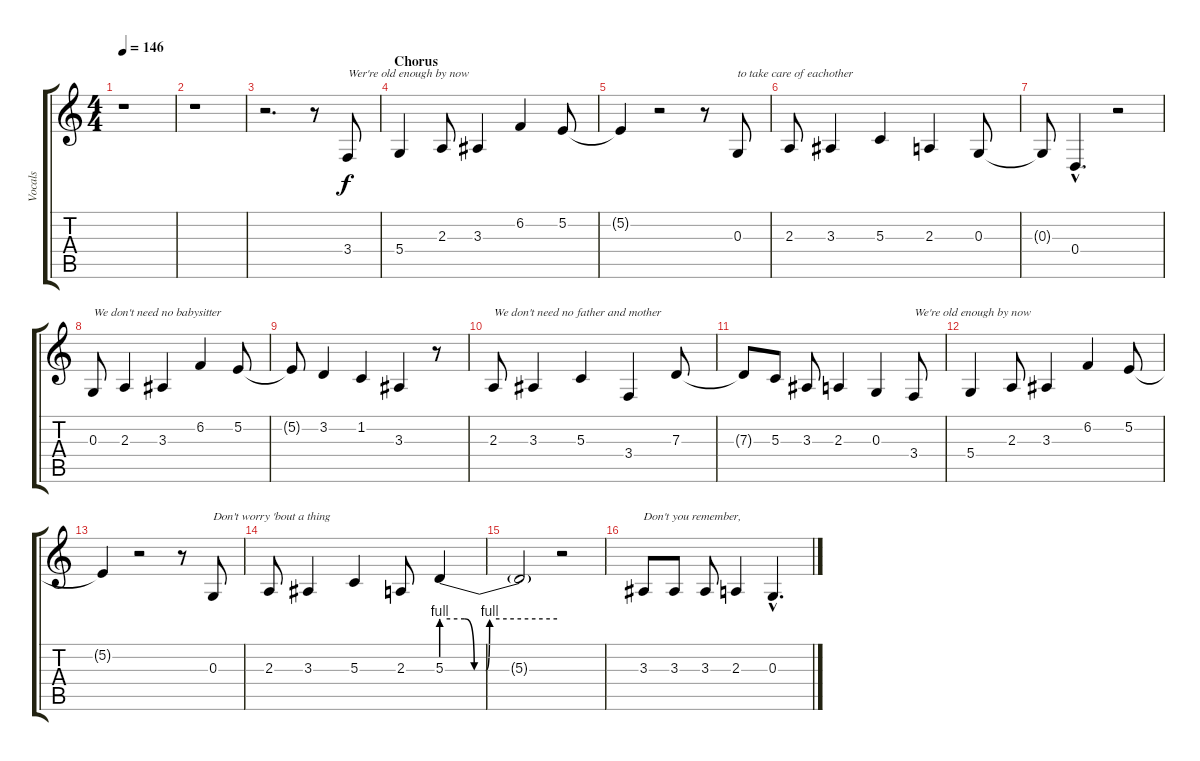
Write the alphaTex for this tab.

\track ("Vocals" "Vocals") {instrument sopranosax}
\staff {score tabs}
\tuning (E4 B3 G3 D3 A2 E2) {hide}
\ts (4 4)
\tempo 146
\clef g2
\ks c
r.1{dy f} |
r.1 |
r.2{d} r.8 3.4.8{txt "Wer're old enough by now"} |
\section ("" "Chorus")
5.4.4 2.3.8 3.3.4 6.2.4 5.2.8 |
5.2{t}.4 r.2 r.8 0.3.8{txt "to take care of eachother"} |
2.3.8 3.3.4 5.3.4 2.3.4 0.3.8 |
0.3{t}.8 0.4{hac}.4{d} r.2 |
0.3.8{txt "We don't need no babysitter"} 2.3.4 3.3.4 6.2.4 5.2.8 |
5.2{t}.8 3.2.4 1.2.4 3.3.4 r.8 |
2.3.8{txt "We don't need no father and mother"} 3.3.4 5.3.4 3.4.4 7.3.8 |
7.3{t}.8 5.3.8 3.3.8 2.3.4 0.3.4 3.4.8{txt "We're old enough by now"} |
5.4.4 2.3.8 3.3.4 6.2.4 5.2.8 |
5.2{t}.4 r.2 r.8 0.3.8{txt "Don't worry 'bout a thing"} |
2.3.8 3.3.4 5.3.4 2.3.8 5.3{be (custom 0 4 12 4 17 0 23 0 25 4 60 4)}.4 |
5.3{t}.2 r.2 |
3.3.8{txt "Don't you remember,"} 3.3.8 3.3.8 2.3.4 0.3{hac}.4{d}
